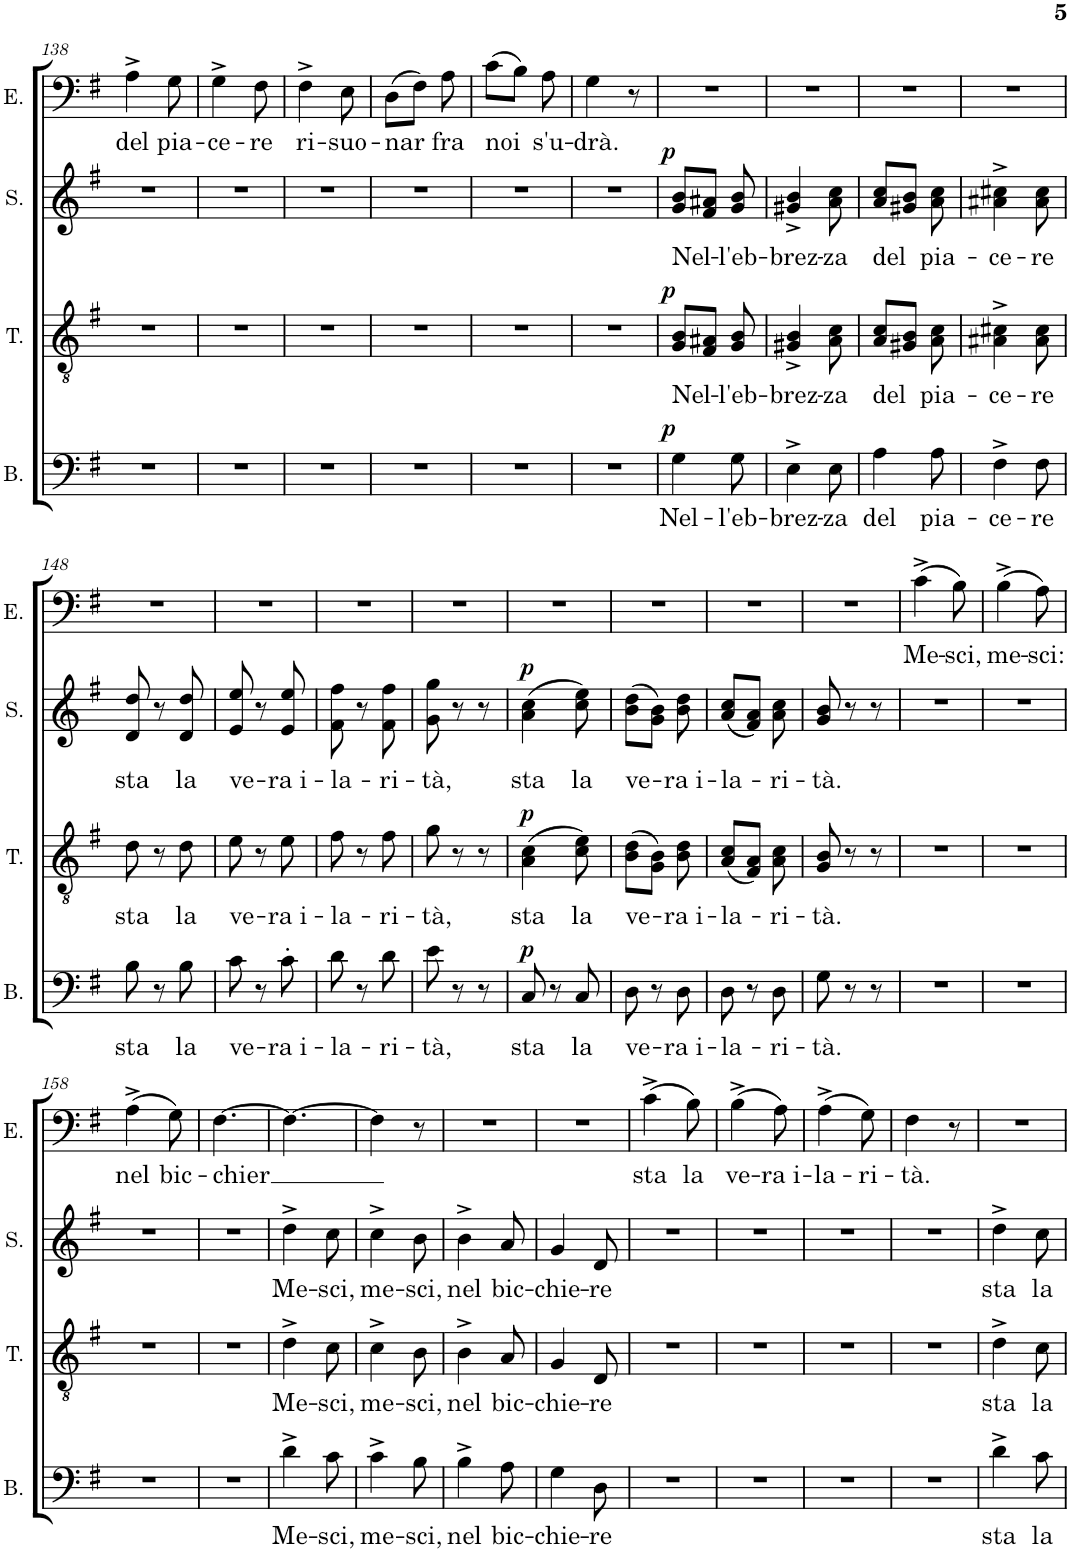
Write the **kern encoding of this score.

**kern	**text	**dynam	**kern	**text	**dynam	**kern	**text	**dynam	**kern	**text
*part4	*part4	*part4	*part3	*part3	*part3	*part2	*part2	*part2	*part1	*part1
*staff4	*staff4	*staff4	*staff3	*staff3	*staff3	*staff2	*staff2	*staff2	*staff1	*staff1
*I"Bass	*	*	*I"Tenor	*	*	*I"Soprano	*	*	*I"Enrico	*
*I'B.	*	*	*I'T.	*	*	*I'S.	*	*	*I'E.	*
!!LO:PB:g=z
*clefF4	*	*	*clefGv2	*	*	*clefG2	*	*	*clefF4	*
*k[f#]	*	*	*k[f#]	*	*	*k[f#]	*	*	*k[f#]	*
*M3/8	*	*	*M3/8	*	*	*M3/8	*	*	*M3/8	*
=138	=138	=138	=138	=138	=138	=138	=138	=138	=138	=138
!	!	!	!	!	!	!	!	!	!	!LO:LY:b
4.r	.	.	4.r	.	.	4.r	.	.	4A^\	del
!	!	!	!	!	!	!	!	!	!	!LO:LY:b
.	.	.	.	.	.	.	.	.	8G\	pia-
=139	=139	=139	=139	=139	=139	=139	=139	=139	=139	=139
!	!	!	!	!	!	!	!	!	!	!LO:LY:b
4.r	.	.	4.r	.	.	4.r	.	.	4G^\	-ce-
!	!	!	!	!	!	!	!	!	!	!LO:LY:b
.	.	.	.	.	.	.	.	.	8F#\	-re
=140	=140	=140	=140	=140	=140	=140	=140	=140	=140	=140
!	!	!	!	!	!	!	!	!	!	!LO:LY:b
4.r	.	.	4.r	.	.	4.r	.	.	4F#^\	ri-
!	!	!	!	!	!	!	!	!	!	!LO:LY:b
.	.	.	.	.	.	.	.	.	8E\	-suo-
=141	=141	=141	=141	=141	=141	=141	=141	=141	=141	=141
!	!	!	!	!	!	!	!	!	!	!LO:LY:b
4.r	.	.	4.r	.	.	4.r	.	.	(8D\L	-nar
.	.	.	.	.	.	.	.	.	8F#\J)	.
!	!	!	!	!	!	!	!	!	!	!LO:LY:b
.	.	.	.	.	.	.	.	.	8A\	fra
=142	=142	=142	=142	=142	=142	=142	=142	=142	=142	=142
!	!	!	!	!	!	!	!	!	!	!LO:LY:b
4.r	.	.	4.r	.	.	4.r	.	.	(8c\L	noi
.	.	.	.	.	.	.	.	.	8B\J)	.
!	!	!	!	!	!	!	!	!	!	!LO:LY:b
.	.	.	.	.	.	.	.	.	8A\	s'u-
=143	=143	=143	=143	=143	=143	=143	=143	=143	=143	=143
!	!	!	!	!	!	!	!	!	!	!LO:LY:b
4.r	.	.	4.r	.	.	4.r	.	.	4G\	-drà.
.	.	.	.	.	.	.	.	.	8r	.
=144	=144	=144	=144	=144	=144	=144	=144	=144	=144	=144
!	!LO:LY:b	!LO:DY:a	!	!LO:LY:b	!LO:DY:a	!	!LO:LY:b	!LO:DY:a	!	!
4G\	Nel-	p	8G/ 8B/L	Nel-	p	8g/ 8b/L	Nel-	p	4.r	.
.	.	.	8F#/ 8A#X/J	.	.	8f#/ 8a#X/J	.	.	.	.
!	!LO:LY:b	!	!	!LO:LY:b	!	!	!LO:LY:b	!	!	!
8G\	-l'eb-	.	8G/ 8B/	-l'eb-	.	8g/ 8b/	-l'eb-	.	.	.
=145	=145	=145	=145	=145	=145	=145	=145	=145	=145	=145
!	!LO:LY:b	!	!	!LO:LY:b	!	!	!LO:LY:b	!	!	!
4E^\	-brez-	.	4G#X/^ 4B/^	-brez-	.	4g#X/^ 4b/^	-brez-	.	4.r	.
!	!LO:LY:b	!	!	!LO:LY:b	!	!	!LO:LY:b	!	!	!
8E\	-za	.	8A\ 8c\	-za	.	8a\ 8cc\	-za	.	.	.
=146	=146	=146	=146	=146	=146	=146	=146	=146	=146	=146
!	!LO:LY:b	!	!	!LO:LY:b	!	!	!LO:LY:b	!	!	!
4A\	del	.	8A/ 8c/L	del	.	8a/ 8cc/L	del	.	4.r	.
.	.	.	8G#X/ 8B/J	.	.	8g#X/ 8b/J	.	.	.	.
!	!LO:LY:b	!	!	!LO:LY:b	!	!	!LO:LY:b	!	!	!
8A\	pia-	.	8A\ 8c\	pia-	.	8a\ 8cc\	pia-	.	.	.
=147	=147	=147	=147	=147	=147	=147	=147	=147	=147	=147
!	!LO:LY:b	!	!	!LO:LY:b	!	!	!LO:LY:b	!	!	!
4F#^\	-ce-	.	4A#X\^ 4c#X\^	-ce-	.	4a#X\^ 4cc#X\^	-ce-	.	4.r	.
!	!LO:LY:b	!	!	!LO:LY:b	!	!	!LO:LY:b	!	!	!
8F#\	-re	.	8A#\ 8c#\	-re	.	8a#\ 8cc#\	-re	.	.	.
!!LO:LB:g=z
=148	=148	=148	=148	=148	=148	=148	=148	=148	=148	=148
!	!LO:LY:b	!	!	!LO:LY:b	!	!	!LO:LY:b	!	!	!
8B\	sta	.	8d\	sta	.	8d/ 8dd/	sta	.	4.r	.
8r	.	.	8r	.	.	8r	.	.	.	.
!	!LO:LY:b	!	!	!LO:LY:b	!	!	!LO:LY:b	!	!	!
8B\	la	.	8d\	la	.	8d/ 8dd/	la	.	.	.
=149	=149	=149	=149	=149	=149	=149	=149	=149	=149	=149
!	!LO:LY:b	!	!	!LO:LY:b	!	!	!LO:LY:b	!	!	!
8c\	ve-	.	8e\	ve-	.	8e/ 8ee/	ve-	.	4.r	.
8r	.	.	8r	.	.	8r	.	.	.	.
!	!LO:LY:b	!	!	!LO:LY:b	!	!	!LO:LY:b	!	!	!
8c'\	-ra i-	.	8e\	-ra i-	.	8e/ 8ee/	-ra i-	.	.	.
=150	=150	=150	=150	=150	=150	=150	=150	=150	=150	=150
!	!LO:LY:b	!	!	!LO:LY:b	!	!	!LO:LY:b	!	!	!
8d\	-la-	.	8f#\	-la-	.	8f#\ 8ff#\	-la-	.	4.r	.
8r	.	.	8r	.	.	8r	.	.	.	.
!	!LO:LY:b	!	!	!LO:LY:b	!	!	!LO:LY:b	!	!	!
8d\	-ri-	.	8f#\	-ri-	.	8f#\ 8ff#\	-ri-	.	.	.
=151	=151	=151	=151	=151	=151	=151	=151	=151	=151	=151
!	!LO:LY:b	!	!	!LO:LY:b	!	!	!LO:LY:b	!	!	!
8e\	-tà,	.	8g\	-tà,	.	8g\ 8gg\	-tà,	.	4.r	.
8r	.	.	8r	.	.	8r	.	.	.	.
8r	.	.	8r	.	.	8r	.	.	.	.
=152	=152	=152	=152	=152	=152	=152	=152	=152	=152	=152
!	!LO:LY:b	!LO:DY:a	!	!LO:LY:b	!LO:DY:a	!	!LO:LY:b	!LO:DY:a	!	!
8C/	sta	p	(4A\ 4c\	sta	p	(4a\ 4cc\	sta	p	4.r	.
8r	.	.	.	.	.	.	.	.	.	.
!	!LO:LY:b	!	!	!LO:LY:b	!	!	!LO:LY:b	!	!	!
8C/	la	.	8c\ 8e\)	la	.	8cc\ 8ee\)	la	.	.	.
=153	=153	=153	=153	=153	=153	=153	=153	=153	=153	=153
!	!LO:LY:b	!	!	!LO:LY:b	!	!	!LO:LY:b	!	!	!
8D\	ve-	.	(8B\ 8d\L	ve-	.	(8b\ 8dd\L	ve-	.	4.r	.
8r	.	.	8G\ 8B\J)	.	.	8g\ 8b\J)	.	.	.	.
!	!LO:LY:b	!	!	!LO:LY:b	!	!	!LO:LY:b	!	!	!
8D\	-ra i-	.	8B\ 8d\	-ra i-	.	8b\ 8dd\	-ra i-	.	.	.
=154	=154	=154	=154	=154	=154	=154	=154	=154	=154	=154
!	!LO:LY:b	!	!	!LO:LY:b	!	!	!LO:LY:b	!	!	!
8D\	-la-	.	(8A/ 8c/L	-la-	.	(8a/ 8cc/L	-la-	.	4.r	.
8r	.	.	8F#/ 8A/J)	.	.	8f#/ 8a/J)	.	.	.	.
!	!LO:LY:b	!	!	!LO:LY:b	!	!	!LO:LY:b	!	!	!
8D\	-ri-	.	8A\ 8c\	-ri-	.	8a\ 8cc\	-ri-	.	.	.
=155	=155	=155	=155	=155	=155	=155	=155	=155	=155	=155
!	!LO:LY:b	!	!	!LO:LY:b	!	!	!LO:LY:b	!	!	!
8G\	-tà.	.	8G/ 8B/	-tà.	.	8g/ 8b/	-tà.	.	4.r	.
8r	.	.	8r	.	.	8r	.	.	.	.
8r	.	.	8r	.	.	8r	.	.	.	.
=156	=156	=156	=156	=156	=156	=156	=156	=156	=156	=156
!	!	!	!	!	!	!	!	!	!	!LO:LY:b
4.r	.	.	4.r	.	.	4.r	.	.	(4c^\	Me-
!	!	!	!	!	!	!	!	!	!	!LO:LY:b
.	.	.	.	.	.	.	.	.	8B\)	-sci,
=157	=157	=157	=157	=157	=157	=157	=157	=157	=157	=157
!	!	!	!	!	!	!	!	!	!	!LO:LY:b
4.r	.	.	4.r	.	.	4.r	.	.	(4B^\	me-
!	!	!	!	!	!	!	!	!	!	!LO:LY:b
.	.	.	.	.	.	.	.	.	8A\)	-sci:
!!LO:LB:g=z
=158	=158	=158	=158	=158	=158	=158	=158	=158	=158	=158
!	!	!	!	!	!	!	!	!	!	!LO:LY:b
4.r	.	.	4.r	.	.	4.r	.	.	(4A^\	nel
!	!	!	!	!	!	!	!	!	!	!LO:LY:b
.	.	.	.	.	.	.	.	.	8G\)	bic-
=159	=159	=159	=159	=159	=159	=159	=159	=159	=159	=159
!	!	!	!	!	!	!	!	!	!	!LO:LY:b
4.r	.	.	4.r	.	.	4.r	.	.	[4.F#\	-chier
=160	=160	=160	=160	=160	=160	=160	=160	=160	=160	=160
!	!LO:LY:b	!	!	!LO:LY:b	!	!	!LO:LY:b	!	!	!
4d^\	Me-	.	4d^\	Me-	.	4dd^\	Me-	.	4.F#\_	.
!	!LO:LY:b	!	!	!LO:LY:b	!	!	!LO:LY:b	!	!	!
8c\	-sci,	.	8c\	-sci,	.	8cc\	-sci,	.	.	.
=161	=161	=161	=161	=161	=161	=161	=161	=161	=161	=161
!	!LO:LY:b	!	!	!LO:LY:b	!	!	!LO:LY:b	!	!	!
4c^\	me-	.	4c^\	me-	.	4cc^\	me-	.	4F#\]	.
!	!LO:LY:b	!	!	!LO:LY:b	!	!	!LO:LY:b	!	!	!
8B\	-sci,	.	8B\	-sci,	.	8b\	-sci,	.	8r	.
=162	=162	=162	=162	=162	=162	=162	=162	=162	=162	=162
!	!LO:LY:b	!	!	!LO:LY:b	!	!	!LO:LY:b	!	!	!
4B^\	nel	.	4B^\	nel	.	4b^\	nel	.	4.r	.
!	!LO:LY:b	!	!	!LO:LY:b	!	!	!LO:LY:b	!	!	!
8A\	bic-	.	8A/	bic-	.	8a/	bic-	.	.	.
=163	=163	=163	=163	=163	=163	=163	=163	=163	=163	=163
!	!LO:LY:b	!	!	!LO:LY:b	!	!	!LO:LY:b	!	!	!
4G\	-chie-	.	4G/	-chie-	.	4g/	-chie-	.	4.r	.
!	!LO:LY:b	!	!	!LO:LY:b	!	!	!LO:LY:b	!	!	!
8D\	-re	.	8D/	-re	.	8d/	-re	.	.	.
=164	=164	=164	=164	=164	=164	=164	=164	=164	=164	=164
!	!	!	!	!	!	!	!	!	!	!LO:LY:b
4.r	.	.	4.r	.	.	4.r	.	.	(4c^\	sta
!	!	!	!	!	!	!	!	!	!	!LO:LY:b
.	.	.	.	.	.	.	.	.	8B\)	la
=165	=165	=165	=165	=165	=165	=165	=165	=165	=165	=165
!	!	!	!	!	!	!	!	!	!	!LO:LY:b
4.r	.	.	4.r	.	.	4.r	.	.	(4B^\	ve-
!	!	!	!	!	!	!	!	!	!	!LO:LY:b
.	.	.	.	.	.	.	.	.	8A\)	-ra i-
=166	=166	=166	=166	=166	=166	=166	=166	=166	=166	=166
!	!	!	!	!	!	!	!	!	!	!LO:LY:b
4.r	.	.	4.r	.	.	4.r	.	.	(4A^\	-la-
!	!	!	!	!	!	!	!	!	!	!LO:LY:b
.	.	.	.	.	.	.	.	.	8G\)	-ri-
=167	=167	=167	=167	=167	=167	=167	=167	=167	=167	=167
!	!	!	!	!	!	!	!	!	!	!LO:LY:b
4.r	.	.	4.r	.	.	4.r	.	.	4F#\	-tà.
.	.	.	.	.	.	.	.	.	8r	.
=168	=168	=168	=168	=168	=168	=168	=168	=168	=168	=168
!	!LO:LY:b	!	!	!LO:LY:b	!	!	!LO:LY:b	!	!	!
4d^\	sta	.	4d^\	sta	.	4dd^\	sta	.	4.r	.
!	!LO:LY:b	!	!	!LO:LY:b	!	!	!LO:LY:b	!	!	!
8c\	la	.	8c\	la	.	8cc\	la	.	.	.
=	=	=	=	=	=	=	=	=	=	=
*-	*-	*-	*-	*-	*-	*-	*-	*-	*-	*-
